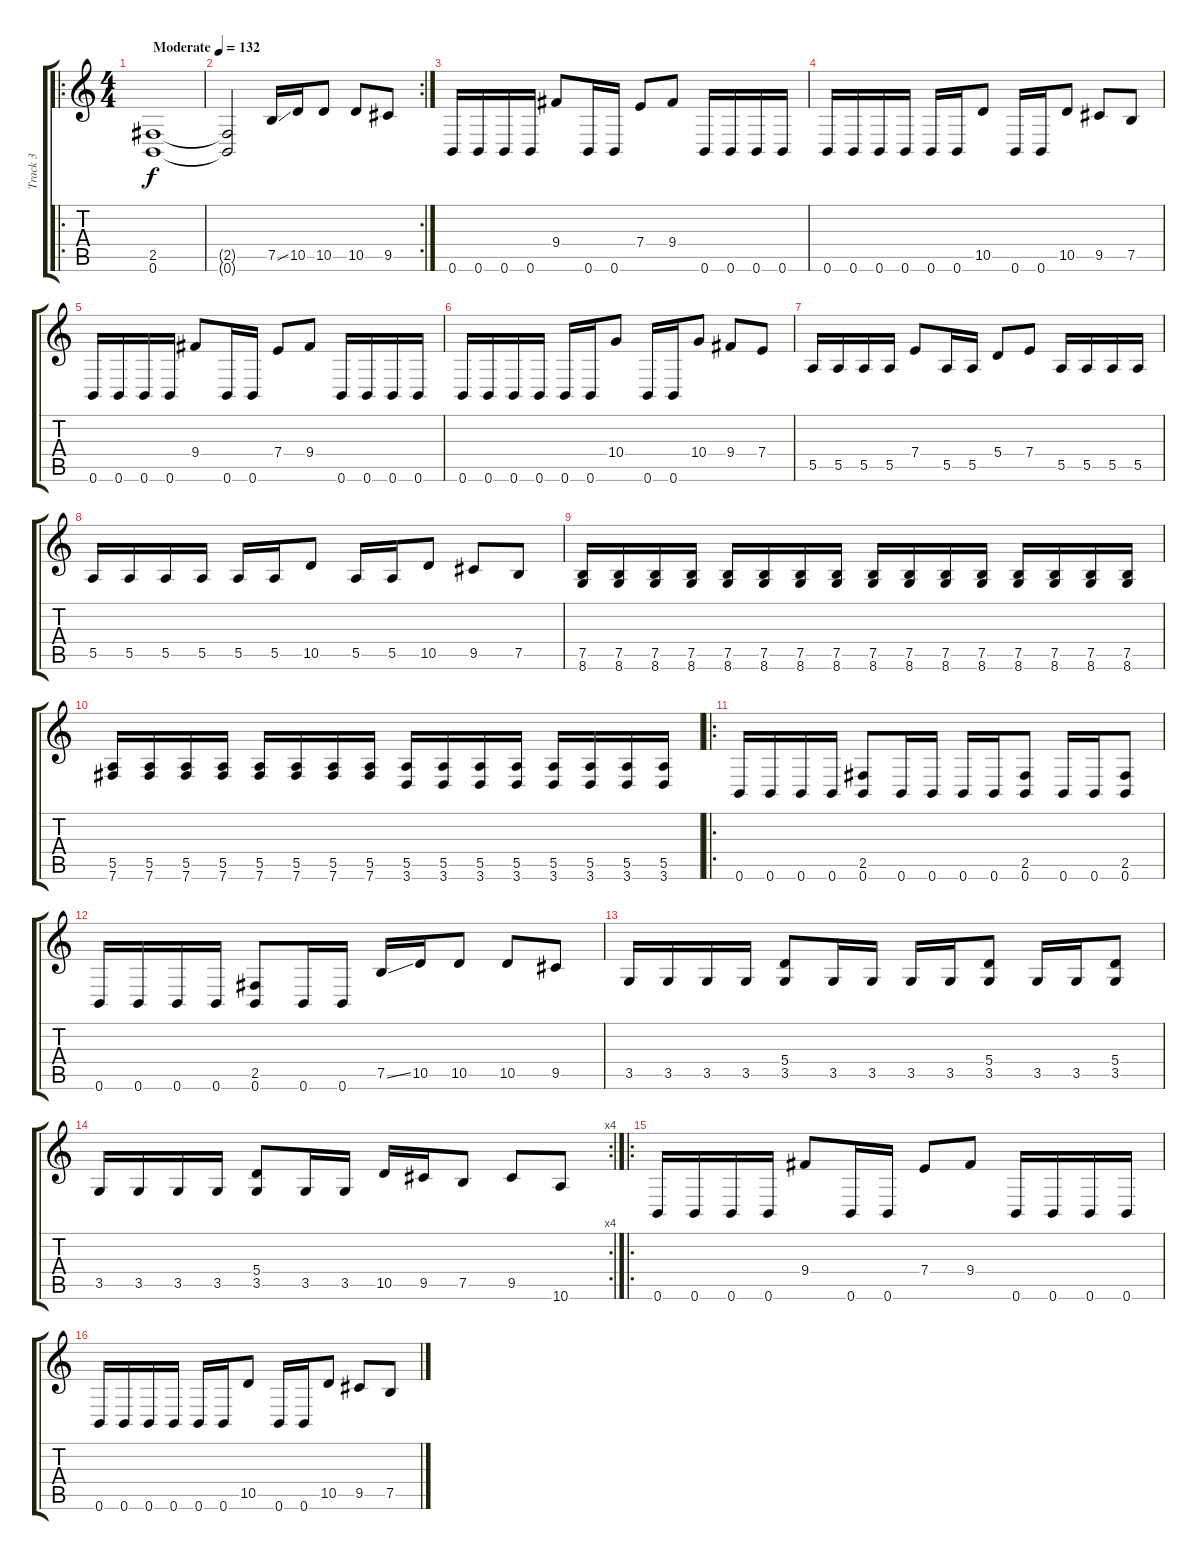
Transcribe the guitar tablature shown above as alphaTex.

\track ("Track 3" "Track 3") {instrument overdrivenguitar}
\staff {score tabs}
\tuning (B3 Gb3 D3 A2 E2 B1) {hide}
\ro
\ts (4 4)
\tempo (132 "Moderate")
\clef g2
\ks c
(2.5 0.6).1{dy f instrument overdrivenguitar} |
\rc 2
(2.5{t} 0.6{t}).2 7.5{ss}.16 10.5.16 10.5.8 10.5.8 9.5.8 |
0.6.16 0.6.16 0.6.16 0.6.16 9.4.8 0.6.16 0.6.16 7.4.8 9.4.8 0.6.16 0.6.16 0.6.16 0.6.16 |
0.6.16 0.6.16 0.6.16 0.6.16 0.6.16 0.6.16 10.5.8 0.6.16 0.6.16 10.5.8 9.5.8 7.5.8 |
0.6.16 0.6.16 0.6.16 0.6.16 9.4.8 0.6.16 0.6.16 7.4.8 9.4.8 0.6.16 0.6.16 0.6.16 0.6.16 |
0.6.16 0.6.16 0.6.16 0.6.16 0.6.16 0.6.16 10.4.8 0.6.16 0.6.16 10.4.8 9.4.8 7.4.8 |
5.5.16 5.5.16 5.5.16 5.5.16 7.4.8 5.5.16 5.5.16 5.4.8 7.4.8 5.5.16 5.5.16 5.5.16 5.5.16 |
5.5.16 5.5.16 5.5.16 5.5.16 5.5.16 5.5.16 10.5.8 5.5.16 5.5.16 10.5.8 9.5.8 7.5.8 |
(7.5 8.6).16 (7.5 8.6).16 (7.5 8.6).16 (7.5 8.6).16 (7.5 8.6).16 (7.5 8.6).16 (7.5 8.6).16 (7.5 8.6).16 (7.5 8.6).16 (7.5 8.6).16 (7.5 8.6).16 (7.5 8.6).16 (7.5 8.6).16 (7.5 8.6).16 (7.5 8.6).16 (7.5 8.6).16 |
(5.5 7.6).16 (5.5 7.6).16 (5.5 7.6).16 (5.5 7.6).16 (5.5 7.6).16 (5.5 7.6).16 (5.5 7.6).16 (5.5 7.6).16 (5.5 3.6).16 (5.5 3.6).16 (5.5 3.6).16 (5.5 3.6).16 (5.5 3.6).16 (5.5 3.6).16 (5.5 3.6).16 (5.5 3.6).16 |
\ro
0.6.16 0.6.16 0.6.16 0.6.16 (2.5 0.6).8 0.6.16 0.6.16 0.6.16 0.6.16 (2.5 0.6).8 0.6.16 0.6.16 (2.5 0.6).8 |
0.6.16 0.6.16 0.6.16 0.6.16 (2.5 0.6).8 0.6.16 0.6.16 7.5{ss}.16 10.5.16 10.5.8 10.5.8 9.5.8 |
3.5.16 3.5.16 3.5.16 3.5.16 (5.4 3.5).8 3.5.16 3.5.16 3.5.16 3.5.16 (5.4 3.5).8 3.5.16 3.5.16 (5.4 3.5).8 |
\rc 4
3.5.16 3.5.16 3.5.16 3.5.16 (5.4 3.5).8 3.5.16 3.5.16 10.5.16 9.5.16 7.5.8 9.5.8 10.6.8 |
\ro
0.6.16 0.6.16 0.6.16 0.6.16 9.4.8 0.6.16 0.6.16 7.4.8 9.4.8 0.6.16 0.6.16 0.6.16 0.6.16 |
0.6.16 0.6.16 0.6.16 0.6.16 0.6.16 0.6.16 10.5.8 0.6.16 0.6.16 10.5.8 9.5.8 7.5.8
